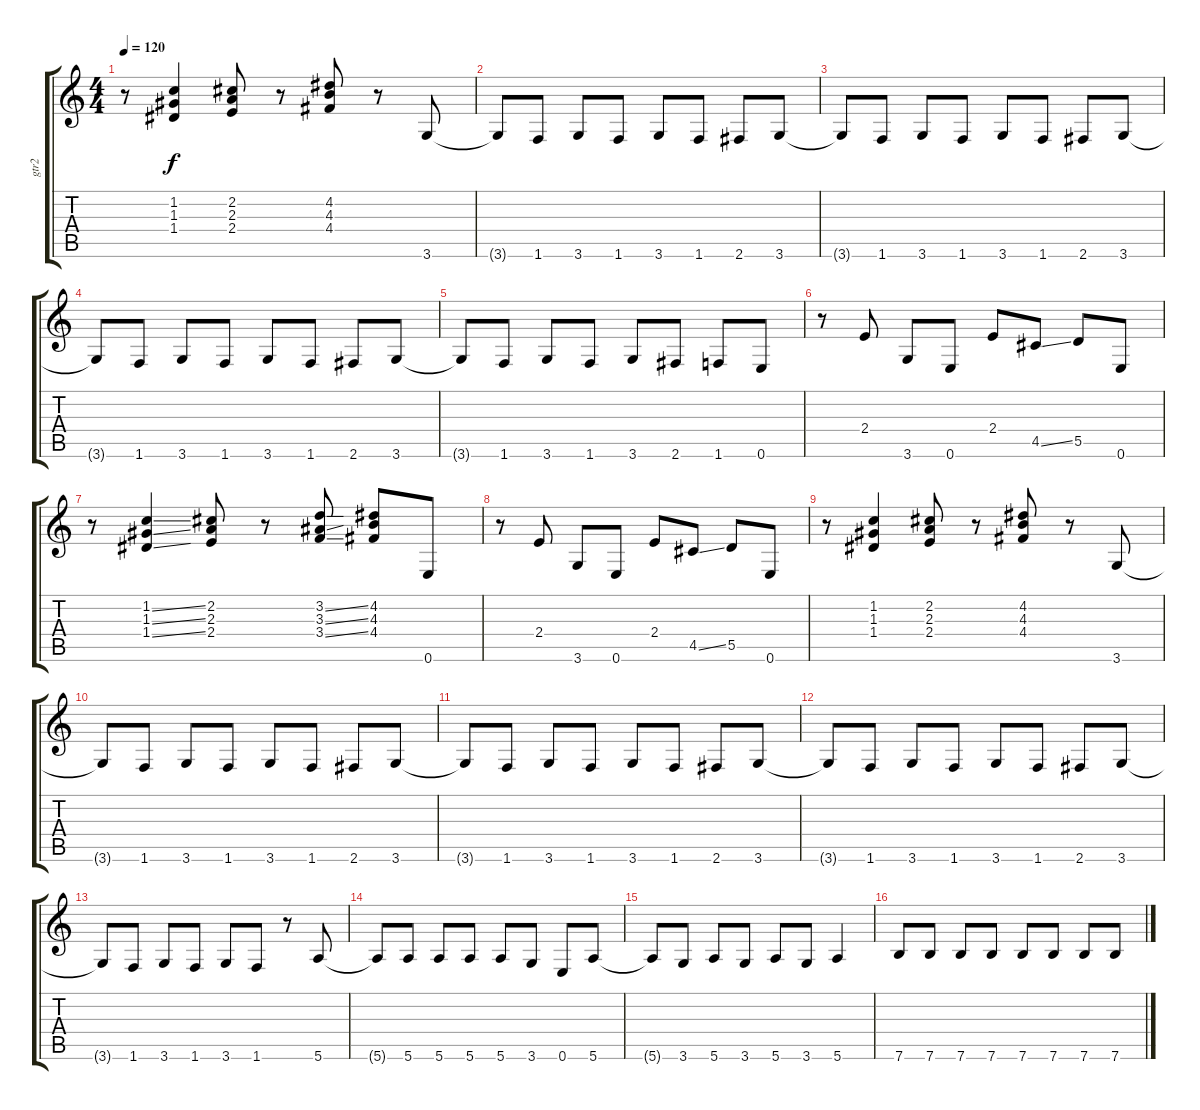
\track ("gtr2" "gtr2") {instrument overdrivenguitar}
\staff {score tabs}
\tuning (E4 B3 G3 D3 A2 E2) {hide}
\ts (4 4)
\tempo 120
\clef g2
\ks c
r.8{dy f} (1.2 1.3 1.4).4 (2.2 2.3 2.4).8 r.8 (4.2 4.3 4.4).8 r.8 3.6.8 |
3.6{t}.8 1.6.8 3.6.8 1.6.8 3.6.8 1.6.8 2.6.8 3.6.8 |
3.6{t}.8 1.6.8 3.6.8 1.6.8 3.6.8 1.6.8 2.6.8 3.6.8 |
3.6{t}.8 1.6.8 3.6.8 1.6.8 3.6.8 1.6.8 2.6.8 3.6.8 |
3.6{t}.8 1.6.8 3.6.8 1.6.8 3.6.8 2.6.8 1.6.8 0.6.8 |
r.8 2.4.8 3.6.8 0.6.8 2.4.8 4.5{ss}.8 5.5.8 0.6.8 |
r.8 (1.2{ss} 1.3{ss} 1.4{ss}).4 (2.2 2.3 2.4).8 r.8 (3.2{ss} 3.3{ss} 3.4{ss}).8 (4.2 4.3 4.4).8 0.6.8 |
r.8 2.4.8 3.6.8 0.6.8 2.4.8 4.5{ss}.8 5.5.8 0.6.8 |
r.8 (1.2 1.3 1.4).4 (2.2 2.3 2.4).8 r.8 (4.2 4.3 4.4).8 r.8 3.6.8 |
3.6{t}.8 1.6.8 3.6.8 1.6.8 3.6.8 1.6.8 2.6.8 3.6.8 |
3.6{t}.8 1.6.8 3.6.8 1.6.8 3.6.8 1.6.8 2.6.8 3.6.8 |
3.6{t}.8 1.6.8 3.6.8 1.6.8 3.6.8 1.6.8 2.6.8 3.6.8 |
3.6{t}.8 1.6.8 3.6.8 1.6.8 3.6.8 1.6.8 r.8 5.6.8 |
5.6{t}.8 5.6.8 5.6.8 5.6.8 5.6.8 3.6.8 0.6.8 5.6.8 |
5.6{t}.8 3.6.8 5.6.8 3.6.8 5.6.8 3.6.8 5.6.4 |
7.6.8 7.6.8 7.6.8 7.6.8 7.6.8 7.6.8 7.6.8 7.6.8
